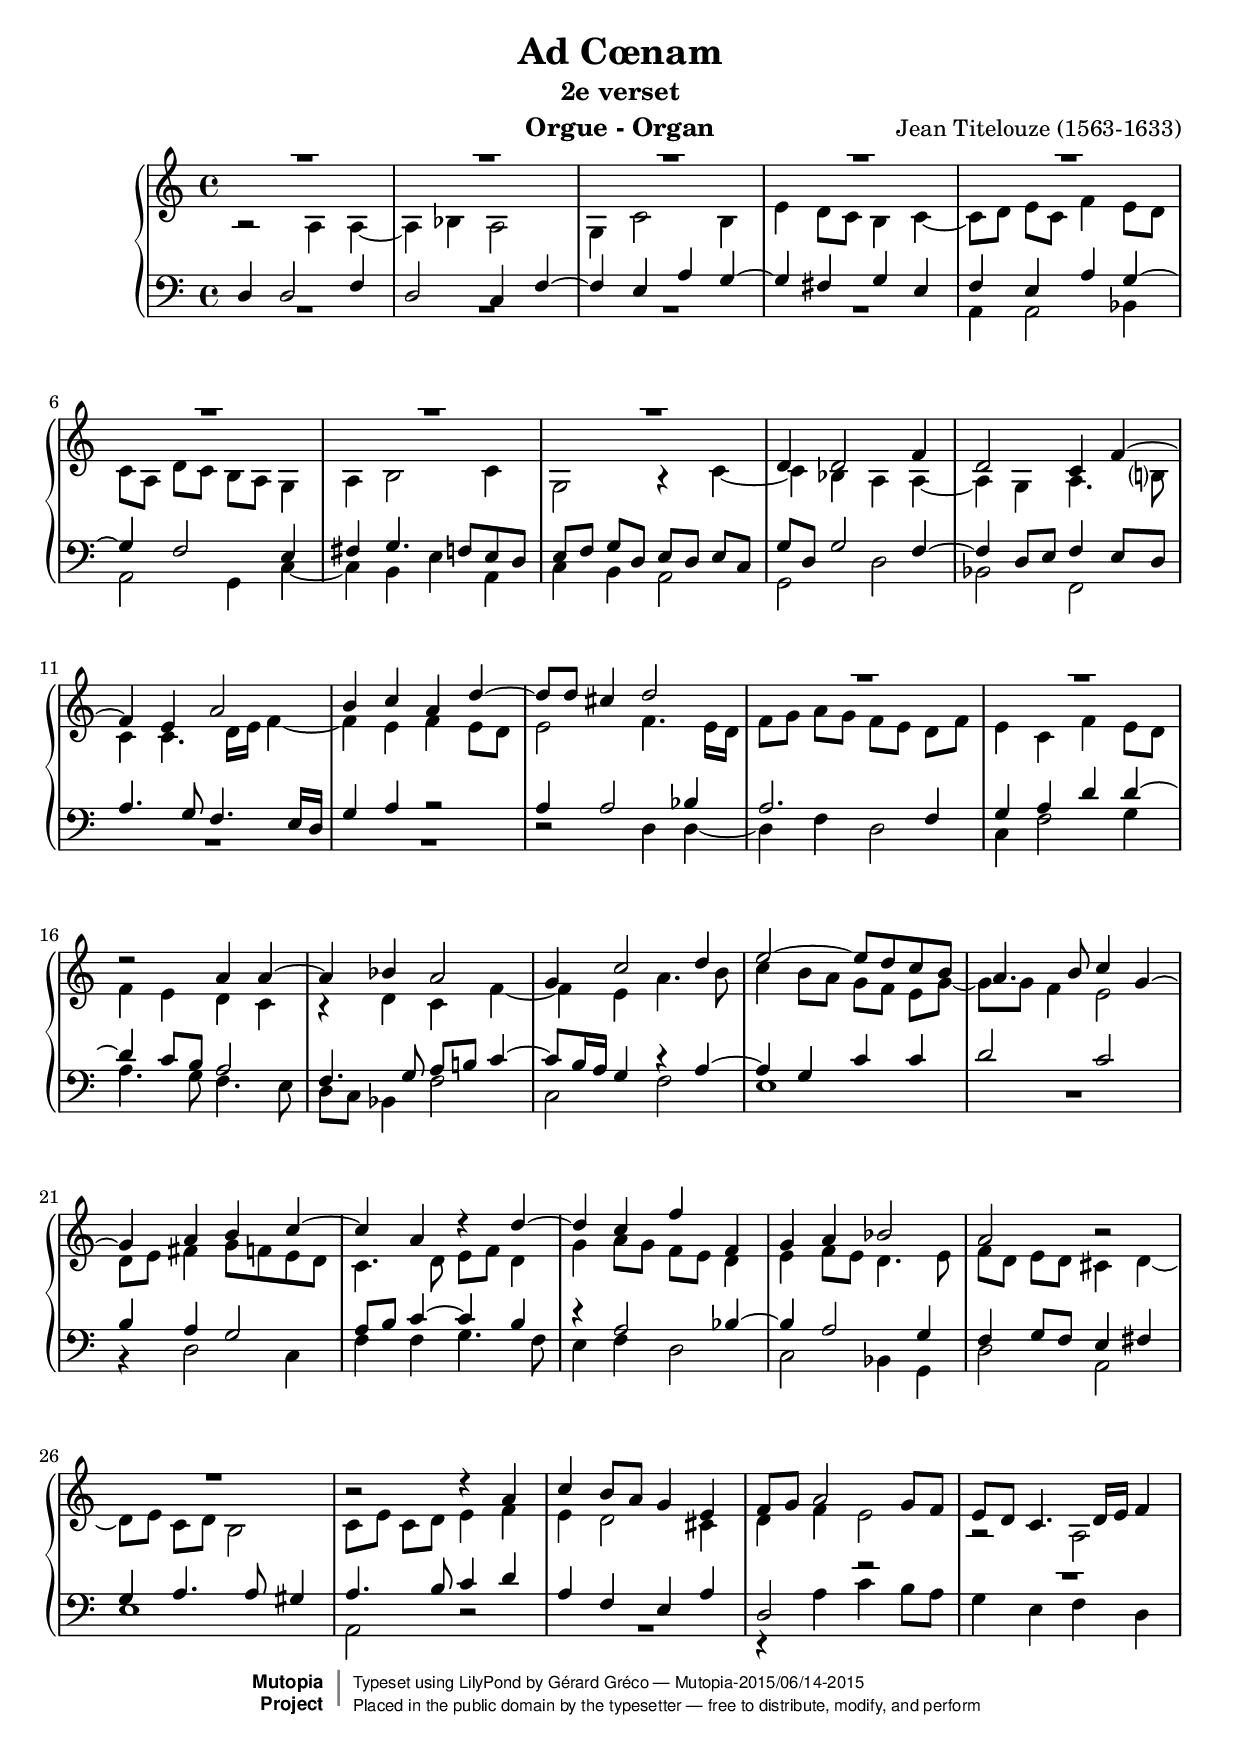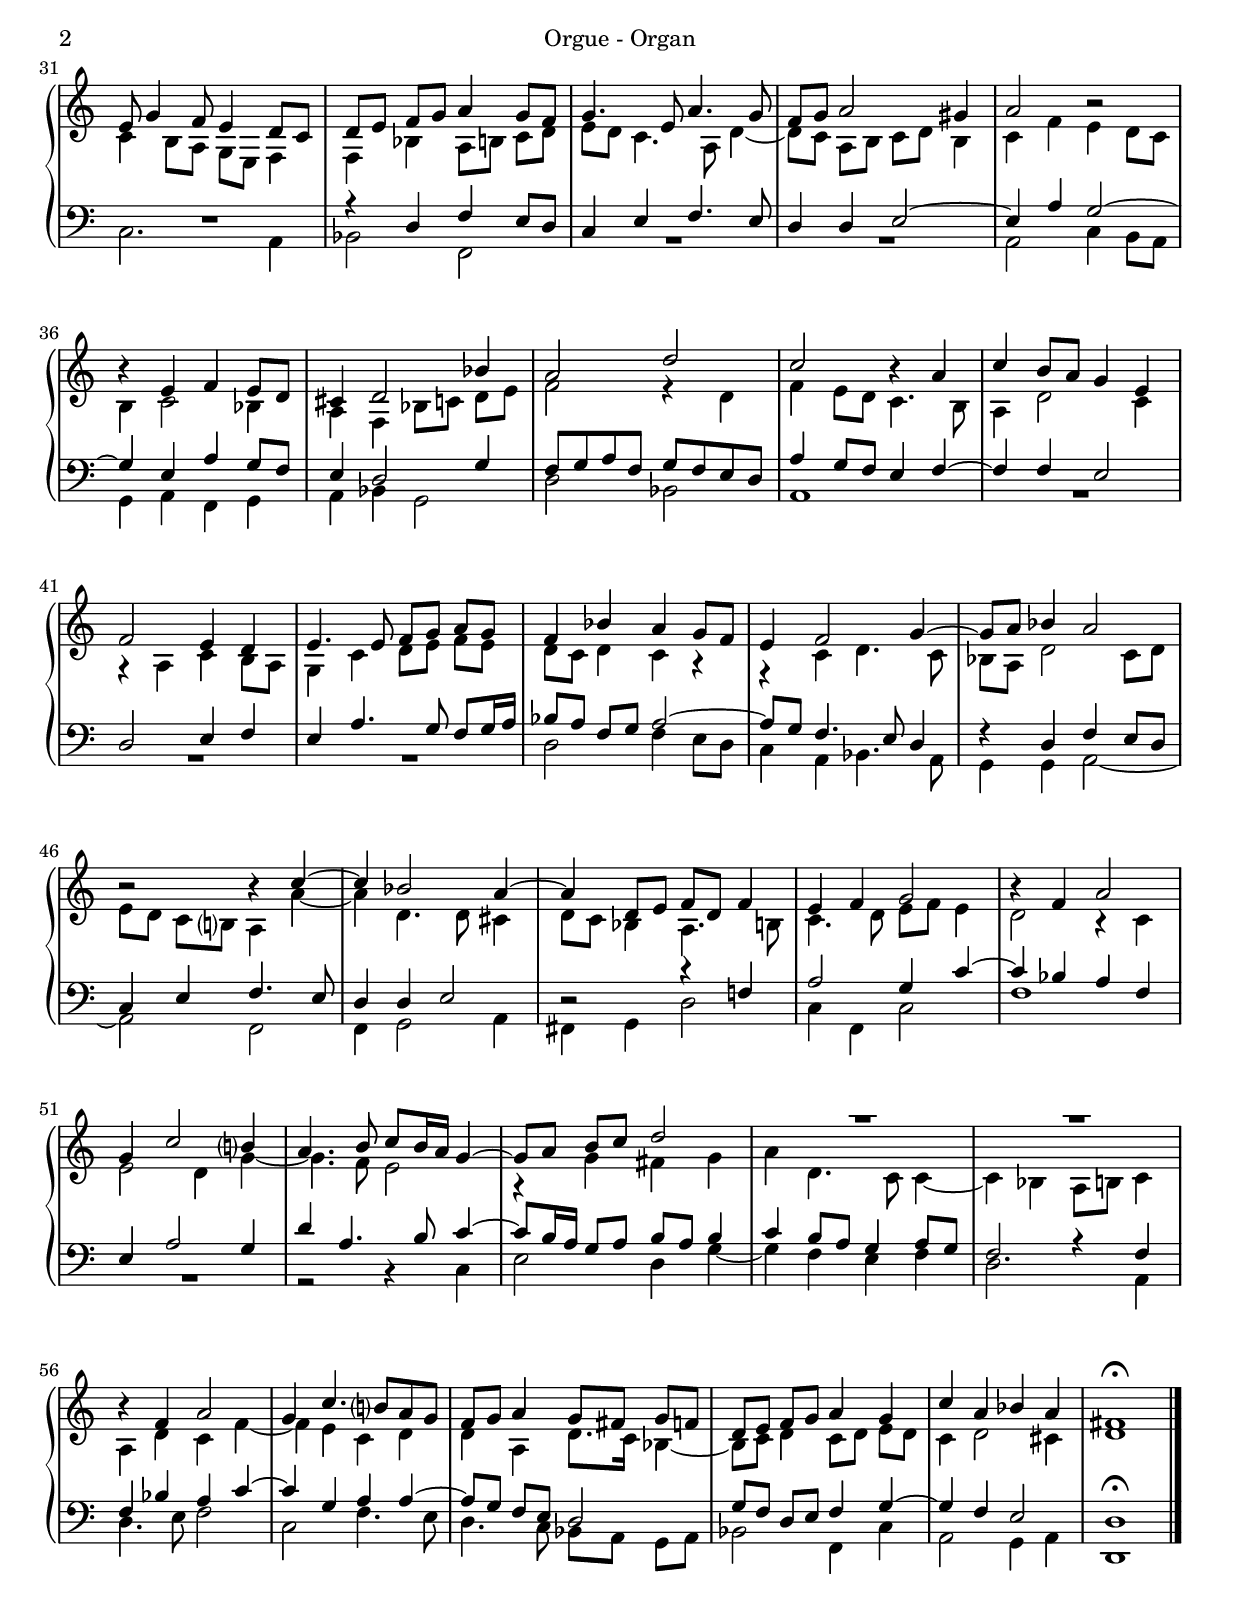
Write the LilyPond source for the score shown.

\version "2.18.2"
\include "italiano.ly"

% Écrit avec l'aide très secourable de lyqi ! Essayez-le !
% Written with the most secourable help of lyqi ! Try it !

\header{
     title = "Ad Cœnam"
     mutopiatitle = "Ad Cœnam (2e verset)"
     subtitle = "2e verset"
     piece = ""
     instrument = "Orgue - Organ"
     composer = "Jean Titelouze (1563-1633)"
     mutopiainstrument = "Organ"
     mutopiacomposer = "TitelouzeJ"
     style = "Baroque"
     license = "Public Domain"
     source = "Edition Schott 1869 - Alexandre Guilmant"
     opus = ""
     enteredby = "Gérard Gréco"
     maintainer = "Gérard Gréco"

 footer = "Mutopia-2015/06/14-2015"
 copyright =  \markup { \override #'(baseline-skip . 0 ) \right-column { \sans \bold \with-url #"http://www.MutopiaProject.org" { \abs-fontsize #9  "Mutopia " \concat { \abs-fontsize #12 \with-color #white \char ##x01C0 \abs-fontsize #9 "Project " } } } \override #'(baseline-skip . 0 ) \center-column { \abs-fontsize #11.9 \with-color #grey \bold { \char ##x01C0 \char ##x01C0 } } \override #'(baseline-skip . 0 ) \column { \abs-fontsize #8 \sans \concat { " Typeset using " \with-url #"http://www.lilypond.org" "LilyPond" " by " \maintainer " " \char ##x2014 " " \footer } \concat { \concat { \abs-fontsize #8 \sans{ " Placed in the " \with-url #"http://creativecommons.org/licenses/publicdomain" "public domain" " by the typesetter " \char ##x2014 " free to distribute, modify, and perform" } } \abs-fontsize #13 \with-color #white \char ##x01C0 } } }
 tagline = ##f
}

halsdown = { \stemDown \tieDown \slurDown }
halsneutral = { \stemNeutral \tieNeutral \slurNeutral }
halsup = { \stemUp \tieUp \slurUp}


global = {
  \time 4/4
  \key do' \major
}

ouah = \relative do' {
  \global \halsup 
  %  1 :
  \override MultiMeasureRest  #'staff-position = #+4 R1*8
  re4 re2 fa4
  % 10 :
  re2 do4 fa~
  fa mi la2
  si4 do la re~
  re8 re dod4 re2
  R1
  % 15 :
  R1
  re2\rest la4 la~
  la sib la2
  sol4 do2 re4
  mi2~ mi8 re do si
  % 20 :
  la4. si8 do4 sol~
  sol la si do~
  do la r re~
  re do fa fa,
  sol la sib2
  % 25 :
  la2 r
  \once\override MultiMeasureRest  #'staff-position = #+2 R1
  r2 r4 la
  do4 si8 la sol4 mi
  fa8 sol la2 sol8 fa
  % 30 :
  mi re do4. re16 mi fa4
  mi8 sol4 fa8 mi4 re8 do
  re [mi] fa sol la4 sol8 fa
  sol4. mi8 la4. sol8
  fa sol la2 sold4
  % 35 :
  la2 r
  r4 mi fa mi8 re
  dod4 re2 sib'4
  la2 re
  do r4 la4
  % 40 :
  do si8 la sol4 mi
  fa2 mi4 re
  mi4. mi8 fa [sol] la sol
  fa4 sib la sol8 fa
  mi4 fa2 sol4~
  % 45 :
  sol8 la sib4 la2
  r r4 do~
  do sib2 la4~
  la re,8 mi fa re fa4
  mi fa sol2
  % 50 :
  si4\rest fa la2
  sol4 do2 si?4
  la4. si8 do si16 la sol4~
  sol8 [la] si do re2
  R1
  % 55 :
  R1
  r4 fa, la2
  sol4 do4. si?8 la sol
  fa sol la4 sol8 [fad] sol fa
  re [mi] fa sol la4 sol
  % 60 :
  do la sib la
  \once \override Script #'padding = # 1  fad1^\fermata \bar "|."
  
}

ouahmidi = \relative do' {
  \global \halsup 
  %  1 :
  \override MultiMeasureRest  #'staff-position = #+4 R1*8
  re8 r8 re2 fa4
  % 10 :
  re2 do4 fa~
  fa mi la2
  si4 do la re~
  re16 r16 re8 dod4 re2
  R1
  % 15 :
  R1
  re2\rest la8 r8 la4~
  la sib la2
  sol4 do2 re4
  mi2~ mi8 re do si
  % 20 :
  la4. si8 do4 sol~
  sol la si do~
  do la r re~
  re do fa fa,
  sol la sib2
  % 25 :
  la2 r
  \once\override MultiMeasureRest  #'staff-position = #+2 R1
  r2 r4 la
  do4 si8 la sol4 mi
  fa8 sol la2 sol8 fa
  % 30 :
  mi re do4. re16 mi fa4
  mi8 sol4 fa8 mi4 re8 do
  re [mi] fa sol la4 sol8 fa
  sol4. mi8 la4. sol8
  fa sol la2 sold4
  % 35 :
  la2 r
  r4 mi fa mi8 re
  dod4 re2 sib'4
  la2 re
  do r4 la4
  % 40 :
  do si8 la sol4 mi
  fa2 mi4 re
  mi4. mi8 fa [sol] la sol
  fa4 sib la sol8 fa
  mi4 fa2 sol4~
  % 45 :
  sol8 la sib4 la2
  r r4 do~
  do sib2 la4~
  la re,8 mi fa re fa4
  mi fa sol2
  % 50 :
  si4\rest fa la2
  sol4 do2 si?4
  la4. si8 do si16 la sol4~
  sol8 [la] si do re2
  R1
  % 55 :
  R1
  r4 fa, la2
  sol4 do4. si?8 la sol
  fa sol la4 sol8 [fad] sol fa
  re [mi] fa sol la4 sol
  % 60 :
  do la sib la
  \once \override Script #'padding = # 1  fad1^\fermata \bar "|."
}

meuh = \relative do' {
  \global \halsdown
  %  1 : 
 la2\rest la4 la ~ |
la sib la2 |
sol4 do2 si4 |
mi4 re8 do si4 do ~ |
%  5 :
do8 [re] mi do fa4 mi8 re | 
do [la] re [do] si la sol4 |
la si2 do4 |
sol2 la4\rest do4 ~ |
do sib la la ~ |
% 10 :
la sol \dotsDown la4. si?8 |
do4 do4. \dotsNeutral re16 mi fa4 ~ |
fa mi fa mi8 re |
mi2 fa4. mi16 re |
fa8 [sol] la [sol] fa [mi] re fa |
% 15 :
mi4 do fa mi8 re |
fa4 mi re do |
r4 re do fa ~ |
fa mi la4. si8 |
do4 si8 [la] sol [fa] mi sol ~ |
% 20 :
sol sol fa4 mi2 |
re8 mi fad4 sol8 fa! mi re |
do4. re8 mi fa re4 |
sol la8 sol fa mi re4 |
mi fa8 mi re4. mi8 |
% 25 :
fa [re] mi re dod4 re ~ |
re8 [mi] do re si2 |
do8 [mi] do re mi4 fa |
mi re2 dod4 |
re fa mi2 |
% 30 :
r2 la, |
do4 si8 la sol mi fa4 |
fa sib la8 [si!] do re |
mi re \dotsDown do4. \dotsNeutral la8 re4~ |
re8 [do] la si do re si4 |
% 35 :
do fa mi re8 do |
si4 do2 sib4 |
la fa sib8 [do!] re mi |
fa2 r4 re |
fa mi8 re do4. si8 |
% 40 :
la4 re2 do4 |
r la do si8 la |
sol4 do4 re8 [mi] fa mi |
re do re4 do4 r |
r do re4. do8 |
% 45 :
sib la re2 do8 re |
mi [re] do si? la4 la'~ |
la re,4. re8 dod4 |
re8 do sib4 la4. si!8 |
\dotsDown do4. \dotsNeutral re8 mi fa mi4 |
% 50 :
re2 r4 do |
mi2 re4 sol~ |
sol4. fa8 mi2 |
r4 sol4 fad sol |
la re,4. do8 do4~ |
% 55 :
do sib la8 si! do4 |
la re do fa~ |
fa mi do re |
re la re8. do16 sib4~ |
sib8 do re4 do8 [re] mi re |
% 60 :
do4 re2 dod4 |
re1
}

meuhmidi = \relative do' {
  \global \halsdown
  %  1 : 
 la2\rest la8 r8 la4 ~ |
la sib la2 |
sol4 do2 si4 |
mi4 re8 do si4 do ~ |
%  5 :
do8 [re] mi do fa4 mi8 re | 
do [la] re [do] si la sol4 |
la si2 do4 |
sol2 la4\rest do4 ~ |
do sib la la ~ |
% 10 :
la sol \dotsDown la4. si?8 |
do8 r8 do4. \dotsNeutral re16 mi fa4 ~ |
fa mi fa mi8 re |
mi2 fa4. mi16 re |
fa8 [sol] la [sol] fa [mi] re fa |
% 15 :
mi4 do fa mi8 re |
fa4 mi re do |
r4 re do fa ~ |
fa mi la4. si8 |
do4 si8 [la] sol [fa] mi sol ~ |
% 20 :
sol sol fa4 mi2 |
re8 mi fad4 sol8 fa! mi re |
do4. re8 mi fa re4 |
sol la8 sol fa mi re4 |
mi fa8 mi re4. mi8 |
% 25 :
fa [re] mi re dod4 re ~ |
re8 [mi] do re si2 |
do8 [mi] do re mi4 fa |
mi re2 dod4 |
re fa mi2 |
% 30 :
r2 la, |
do4 si8 la sol mi fa8 r8 |
fa4 sib la8 [si!] do re |
mi re \dotsDown do4. \dotsNeutral la8 re4~ |
re8 [do] la si do re si4 |
% 35 :
do fa mi re8 do |
si4 do2 sib4 |
la fa sib8 [do!] re mi |
fa2 r4 re |
fa mi8 re do4. si8 |
% 40 :
la4 re2 do4 |
r la do si8 la |
sol4 do4 re8 [mi] fa mi |
re do re4 do4 r |
r do re4. do8 |
% 45 :
sib la re2 do8 re |
mi [re] do si? la4 la'~ |
la re,4. re8 dod4 |
re8 do sib4 la4. si!8 |
\dotsDown do4. \dotsNeutral re8 mi fa mi4 |
% 50 :
re2 r4 do |
mi2 re4 sol~ |
sol4. fa8 mi2 |
r4 sol4 fad sol |
la re,4. do16 r16 do4~ |
% 55 :
do sib la8 si! do4 |
la re do fa~ |
fa mi do re |
re la re8. do16 sib4~ |
sib8 do re4 do8 [re] mi re |
% 60 :
do4 re2 dod4 |
re1
}

miaou = \relative do {
  \global \halsup
  %  1 :
  re4 re2 fa4
  re2 do4 fa4~
  fa mi la sol~
  sol fad sol mi
  %  5 :
  fa mi la sol~
  sol fa2 mi4
  fad sol4. fa8 mi re
  mi [fa] sol [re] mi [re] mi do
  sol' re sol2 fa4~
  % 10 :
  fa re8 mi fa4 mi8 re
  la'4. sol8 fa4. mi16 re
  sol4 la la2\rest
  la4 la2 sib4
  la2. fa4
  % 15 :
  sol la re re~
  re do8 si la2
  fa4. sol8 la si! do4~
  do8 si16 la sol4 do\rest la~
  la sol do do
  % 20 :
  re2 do
  si4 la sol2
  la8 si do4~ do si
  r la2 sib4~
  sib la2 sol4
  % 25 :
  fa sol8 fa mi4 fad
  sol la4. la8 sold4
  la4. si8 do4 re
  la fa mi la
  re,2 r
  % 30 :
  \once\override MultiMeasureRest #'staff-position = #+6 R1
  R1
  r4 re fa mi8 re
  do4 mi fa4. mi8
  re4 re mi2~
  % 35 :
  mi4 la sol2~
  sol4 mi la sol8 fa
  mi4 re2 sol4
  fa8 sol la fa sol fa mi re
  la'4 sol8 fa mi4 fa~
  % 40 :
  fa fa mi2
  re mi4 fa
  mi la4. sol8 fa sol16 la
  sib8 [la] fa sol la2~
  la8 sol fa4. mi8 re4
  % 45 :
  r re fa mi8 re
  do4 mi fa4. mi8
  re4 re mi2
  r r4 fa!
  la2 sol4 do~
  % 50 :
  do sib la fa
  mi la2 sol4
  re' la4. si8 do4~
  do8 si16 la sol8 la si la si4
  do si8 la sol4 la8 sol
  % 55 :
  fa2 la4\rest fa
  fa sib la do~
  do sol la la~
  la8 [sol] fa mi re2
  sol8 [fa] re mi fa4 sol~
  % 60 :
  sol fa mi2
  \once \override Script #'padding = # 1 re1^\fermata
}

miaoumidi = \relative do {
  \global \halsup
  %  1 :
  re8 r8 re2 fa4
  re2 do4 fa4~
  fa mi la sol~
  sol fad sol mi
  %  5 :
  fa mi la sol~
  sol fa2 mi4
  fad sol4. fa8 mi re
  mi [fa] sol [re] mi [re] mi do
  sol' re sol2 fa4~
  % 10 :
  fa re8 mi fa4 mi8 re
  la'4. sol8 fa4. mi16 re
  sol4 la la2\rest
  la8 r8 la2 sib4
  la2. fa4
  % 15 :
  sol la r8 r8 re4~
  re do8 si la2
  fa4. sol8 la si! do4~
  do8 si16 la sol4 do\rest la~
  la sol do8 r8 do4
  % 20 :
  re2 do
  si4 la sol2
  la8 si do4~ do si
  r la2 sib4~
  sib la2 sol4
  % 25 :
  fa sol8 fa mi4 fad
  sol la4. la8 sold4
  la4. si8 do4 re
  la fa mi la
  re,2 r
  % 30 :
  r1
  r
  r4 re fa mi8 re
  do4 mi fa4. mi8
  re8 r8 re4 mi2~
  % 35 :
  mi4 la sol2~
  sol4 mi la sol8 fa
  mi4 re2 sol4
  fa8 sol la fa sol fa mi re
  la'4 sol8 fa mi4 fa~
  % 40 :
  fa8 r8 fa4 mi2
  re mi4 fa
  mi la4. sol8 fa sol16 la
  sib8 [la] fa sol la2~
  la8 sol fa4. mi8 re4
  % 45 :
  r re fa mi8 re
  do4 mi fa4. mi8
  re8 r8 re4 mi2
  r r4 fa!
  la2 sol4 do~
  % 50 :
  do sib la fa
  mi la2 sol4
  re' la4. si8 do4~
  do8 si16 la sol8 la si la si4
  do si8 la sol4 la8 sol
  % 55 :
  fa2 la4\rest fa
  fa sib la do~
  do sol la8 r8 la4~
  la8 [sol] fa mi re2
  sol8 [fa] re mi fa4 sol~
  % 60 :
  sol fa mi2
  \once \override Script #'padding = # 1 re1^\fermata
}

coincoin = \relative do {
  \global \halsdown
  %  1 :
  \override MultiMeasureRest  #'staff-position = #-4 R1
  R1
  R1
  R1
  %  5 :
  la4 la2 sib4
  la2 sol4 do~
  do si mi la,
  do si la2
  sol re'
  % 10 :
  sib fa
  R1
  R
  r2 re'4 re~
  re fa re2
  % 15 :
  do4 fa2 sol4
  \dotsDown la4. sol8 fa4. \dotsNeutral mi8
  re do sib4 fa'2
  do fa
  mi1
  % 20 :
  \once\override MultiMeasureRest  #'staff-position = #-2 R1
  r4 re2 do4
  fa4 fa sol4. fa8
  mi4 fa re2
  do sib4 sol
  % 25 :
  re'2 la
  mi'1
  la,2 r
  R1
  r4 la' do si8 la
  % 30 :
  sol4 mi fa re
  do2. la4
  sib2 fa
  R1
  R1
  % 35 :
  la2 do4 si8 la
  sol4 la fa sol
  la sib sol2
  re' sib
  la1
  % 40 :
  R1
  R1
  R1
  re2 fa4 mi8 re
  do4 la sib4. la8
  % 45 :
  sol4 sol la2~
  la fa
  fa4 sol2 la4
  fad sol re'2
  do4 fa, do'2
  % 50 :
  fa1
  R1
  sol,2\rest r4 do
  mi2 re4 sol~
  sol fa mi fa
  % 55 :
  re2. la4
  \dotsDown re4. mi8 fa2
  do fa4. mi8
  re4. \dotsNeutral do8 sib [la] sol la
  sib2 fa4 do'
  % 60 :
  la2 sol4 la
  re,1
}

coincoinmidi = \relative do {
  \global \halsdown
  %  1 :
  \override MultiMeasureRest  #'staff-position = #-4 R1
  R1
  R1
  R1
  %  5 :
  la8 r8 la2 sib4
  la2 sol4 do~
  do si mi la,
  do si la2
  sol re'
  % 10 :
  sib fa
  R1
  R
  r2 re'8 r8 re4~
  re fa re2
  % 15 :
  do4 fa2 sol4
  \dotsDown la4. sol8 fa4. \dotsNeutral mi8
  re do sib4 fa'2
  do fa
  mi1
  % 20 :
  \once\override MultiMeasureRest  #'staff-position = #-2 R1
  r4 re2 do4
  fa8 r8 fa4 sol4. fa8
  mi4 fa re2
  do sib4 sol
  % 25 :
  re'2 la
  mi'1
  la,2 r
  R1
  r4 la' do si8 la
  % 30 :
  sol4 mi fa re
  do2. la4
  sib2 fa
  R1
  R1
  % 35 :
  la2 do4 si8 la
  sol4 la fa sol
  la sib sol2
  re' sib
  la1
  % 40 :
  R1
  R1
  R1
  re2 fa4 mi8 re
  do4 la sib4. la8
  % 45 :
  sol8 r8 sol4 la2~
  la fa
  fa4 sol2 la4
  fad sol re'2
  do4 fa, do'2
  % 50 :
  fa1
  R1
  sol,2\rest r4 do
  mi2 re4 sol~
  sol fa mi fa
  % 55 :
  re2. la4
  \dotsDown re4. mi8 fa2
  do fa4. mi8
  re4. \dotsNeutral do8 sib [la] sol la
  sib2 fa4 do'
  % 60 :
  la2 sol4 la
  re,1
}



\score{
  \new PianoStaff 
  <<
    %\set PianoStaff.systemStartDelimiterHierarchy = #'(SystemStartBar (SystemStartBrace a b ))

    \new Staff = "dessus" <<
      \ouah
      \meuh
    >>
    
    \new Staff = "basse" << 
      \clef "bass" 
      \miaou
      \coincoin
      >>
  >>

  \layout{
  }
}

\score {
  \unfoldRepeats {
    <<
      \new Staff {
      \set Staff.midiInstrument = "soprano sax"
      \ouahmidi
    }
   %  \new Staff {
   %   \set Staff.midiInstrument = "pan flute"
   %   \ouahmidi
   % }
    \new Staff {
      \set Staff.midiInstrument = "pan flute"
      \meuhmidi
    }
    \new Staff {
      \set Staff.midiInstrument = "pan flute"
      \miaoumidi
    }
    \new Staff {
      \set Staff.midiInstrument = "baritone sax"
      \coincoinmidi
    }
    %\new Staff {
    %  \set Staff.midiInstrument = "pan flute"
    %  \coincoinmidi
    %}
  >>
  }
  \midi{\tempo 4 = 110}
}
  
